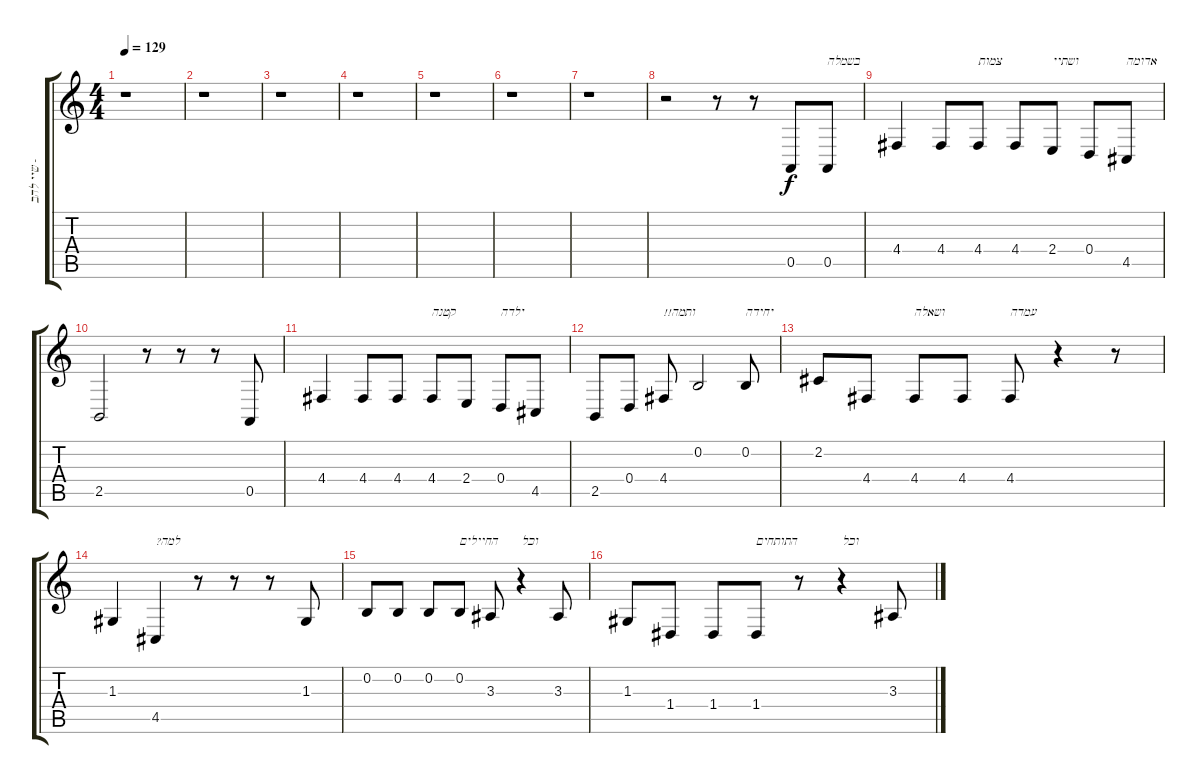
\track ("שיי להב - קולות" "שיי להב - ") {instrument cello}
\staff {score tabs}
\tuning (E4 B3 G3 D3 A2 E2) {hide}
\ts (4 4)
\tempo 129
\clef g2
\ks c
r.1{dy f} |
r.1 |
r.1 |
r.1 |
r.1 |
r.1 |
r.1 |
r.2 r.8 r.8 0.5.8 0.5.8{txt "בשמלה"} |
4.4.4 4.4.8 4.4.8{txt "צמות"} 4.4.8 2.4.8{txt "ושתיי"} 0.4.8 4.5.8{txt "אדומה "} |
2.5.2 r.8 r.8 r.8 0.5.8 |
4.4.4 4.4.8 4.4.8 4.4.8{txt "קטנה"} 2.4.8 0.4.8{txt "ילדה "} 4.5.8 |
2.5.8 0.4.8 4.4.8{txt "!!ותמה"} 0.2.2 0.2.8{txt "יחידה"} |
2.2.8 4.4.8 4.4.8{txt "ושאלה"} 4.4.8 4.4.8{txt "עמדה"} r.4 r.8 |
1.3.4{volume 16} 4.5.4{txt "?למה"} r.8{volume 14} r.8 r.8 1.3.8 |
0.2.8 0.2.8 0.2.8 0.2.8{txt "החיילים"} 3.3.8 r.4{txt "וכל"} 3.3.8 |
1.3.8 1.4.8 1.4.8 1.4.8{txt "התותחים"} r.8 r.4{txt "וכל"} 3.3.8
